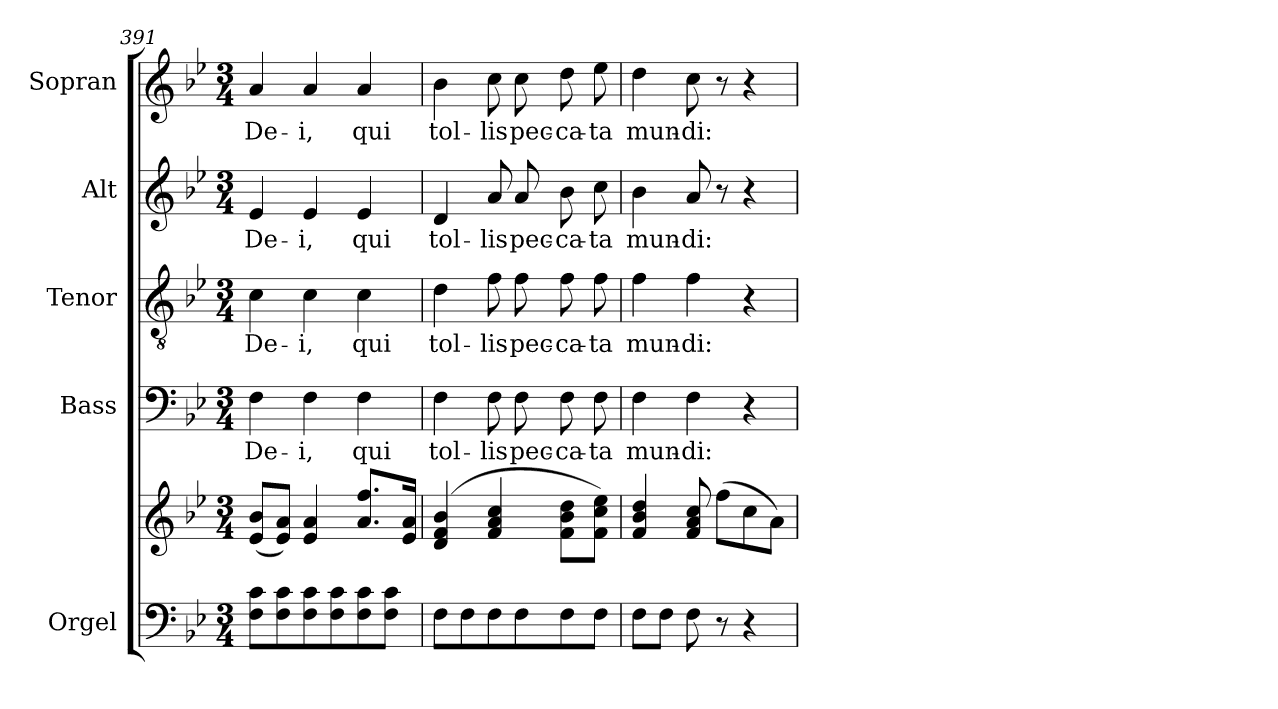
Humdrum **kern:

**kern	**kern	**kern	**text	**kern	**text	**kern	**text	**kern	**text
*part5	*part5	*part4	*part4	*part3	*part3	*part2	*part2	*part1	*part1
*staff6	*staff5	*staff4	*staff4	*staff3	*staff3	*staff2	*staff2	*staff1	*staff1
*I"Orgel	*	*I"Bass	*	*I"Tenor	*	*I"Alt	*	*I"Sopran	*
*I'Org.	*	*I'B.	*	*I'T.	*	*I'A.	*	*I'S.	*
*clefF4	*clefG2	*clefF4	*	*clefGv2	*	*clefG2	*	*clefG2	*
*k[b-e-]	*k[b-e-]	*k[b-e-]	*	*k[b-e-]	*	*k[b-e-]	*	*k[b-e-]	*
*B-:	*B-:	*B-:	*	*B-:	*	*B-:	*	*B-:	*
*M3/4	*M3/4	*M3/4	*	*M3/4	*	*M3/4	*	*M3/4	*
=391	=391	=391	=391	=391	=391	=391	=391	=391	=391
!	!	!	!LO:LY:b	!	!LO:LY:b	!	!LO:LY:b	!	!LO:LY:b
8F\ 8c\L	(<8e-/ 8b-/L	4F\	De-	4c\	De-	4e-/	De-	4a/	De-
8F\ 8c\	8e-/ 8a/J)	.	.	.	.	.	.	.	.
!	!	!	!LO:LY:b	!	!LO:LY:b	!	!LO:LY:b	!	!LO:LY:b
8F\ 8c\	4e-/ 4a/	4F\	-i,	4c\	-i,	4e-/	-i,	4a/	-i,
8F\ 8c\	.	.	.	.	.	.	.	.	.
!	!	!	!LO:LY:b	!	!LO:LY:b	!	!LO:LY:b	!	!LO:LY:b
8F\ 8c\	8.a/ 8.ff/L	4F\	qui	4c\	qui	4e-/	qui	4a/	qui
8F\ 8c\J	.	.	.	.	.	.	.	.	.
.	16e-/ 16a/Jk	.	.	.	.	.	.	.	.
=392	=392	=392	=392	=392	=392	=392	=392	=392	=392
!	!	!	!LO:LY:b	!	!LO:LY:b	!	!LO:LY:b	!	!LO:LY:b
8F\L	(4d/ 4f/ 4b-/	4F\	tol-	4d\	tol-	4d/	tol-	4b-\	tol-
8F\	.	.	.	.	.	.	.	.	.
!	!	!	!LO:LY:b	!	!LO:LY:b	!	!LO:LY:b	!	!LO:LY:b
8F\	4f/ 4a/ 4cc/	8F\	-lis	8f\	-lis	8a/	-lis	8cc\	-lis
!	!	!	!LO:LY:b	!	!LO:LY:b	!	!LO:LY:b	!	!LO:LY:b
8F\	.	8F\	pec-	8f\	pec-	8a/	pec-	8cc\	pec-
!	!	!	!LO:LY:b	!	!LO:LY:b	!	!LO:LY:b	!	!LO:LY:b
8F\	8f\ 8b-\ 8dd\L	8F\	-ca-	8f\	-ca-	8b-\	-ca-	8dd\	-ca-
!	!	!	!LO:LY:b	!	!LO:LY:b	!	!LO:LY:b	!	!LO:LY:b
8F\J	8f\ 8cc\ 8ee-\J)	8F\	-ta	8f\	-ta	8cc\	-ta	8ee-\	-ta
!!LO:LB:g=z
=393	=393	=393	=393	=393	=393	=393	=393	=393	=393
!	!	!	!LO:LY:b	!	!LO:LY:b	!	!LO:LY:b	!	!LO:LY:b
8F\L	4f/ 4b-/ 4dd/	4F\	mun-	4f\	mun-	4b-\	mun-	4dd\	mun-
8F\J	.	.	.	.	.	.	.	.	.
!	!	!	!LO:LY:b	!	!LO:LY:b	!	!LO:LY:b	!	!LO:LY:b
8F\	8f/ 8a/ 8cc/	4F\	-di:	4f\	-di:	8a/	-di:	8cc\	-di:
8r	(>8ff\L	.	.	.	.	8r	.	8r	.
4r	8cc\	4r	.	4r	.	4r	.	4r	.
.	8a\J)	.	.	.	.	.	.	.	.
=	=	=	=	=	=	=	=	=	=
*-	*-	*-	*-	*-	*-	*-	*-	*-	*-
